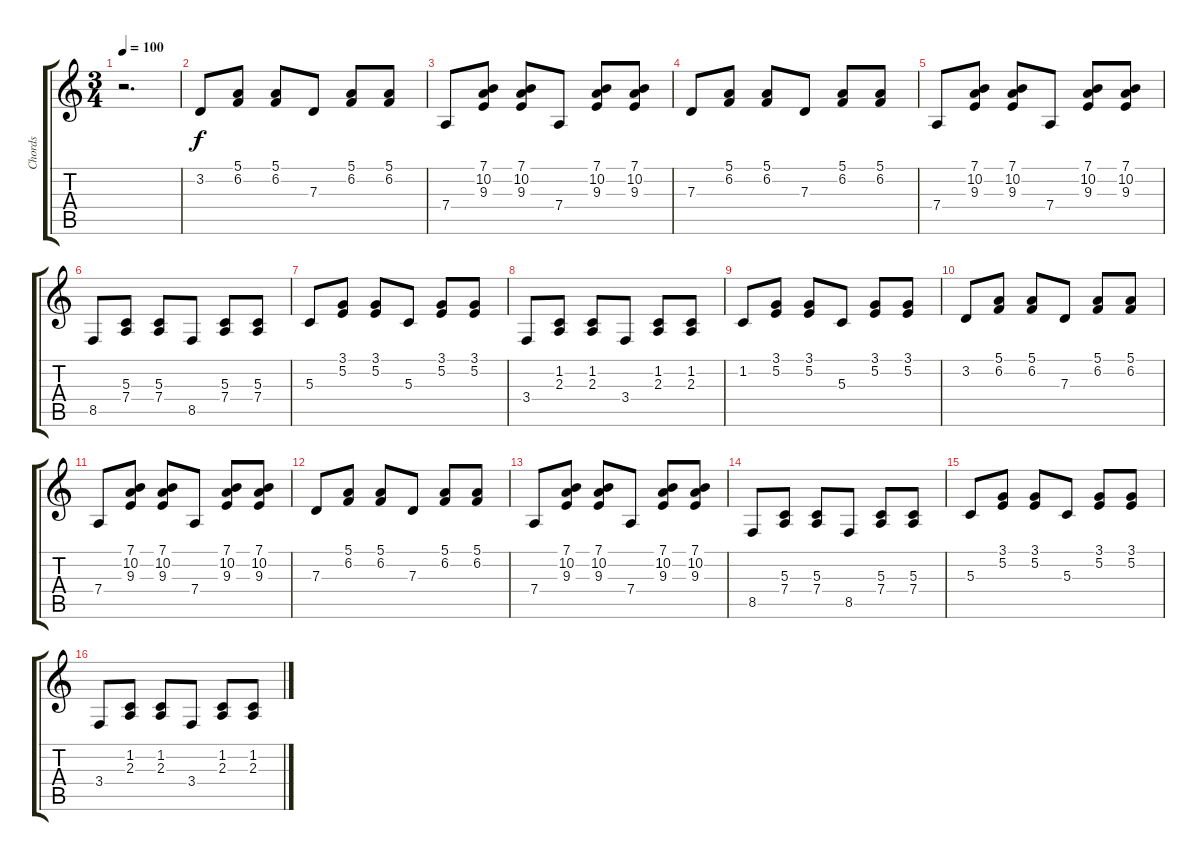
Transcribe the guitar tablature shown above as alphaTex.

\track ("Chords" "Chords") {instrument accordion}
\staff {score tabs}
\tuning (E4 B3 G3 D3 A2 E2) {hide}
\ts (3 4)
\tempo 100
\clef g2
\ks c
r.2{d dy f instrument accordion} |
3.2.8 (5.1 6.2).8 (5.1 6.2).8 7.3.8 (5.1 6.2).8 (5.1 6.2).8 |
7.4.8 (7.1 10.2 9.3).8 (7.1 10.2 9.3).8 7.4.8 (7.1 10.2 9.3).8 (7.1 10.2 9.3).8 |
7.3.8 (5.1 6.2).8 (5.1 6.2).8 7.3.8 (5.1 6.2).8 (5.1 6.2).8 |
7.4.8 (7.1 10.2 9.3).8 (7.1 10.2 9.3).8 7.4.8 (7.1 10.2 9.3).8 (7.1 10.2 9.3).8 |
8.5.8 (5.3 7.4).8 (5.3 7.4).8 8.5.8 (5.3 7.4).8 (5.3 7.4).8 |
5.3.8 (3.1 5.2).8 (3.1 5.2).8 5.3.8 (3.1 5.2).8 (3.1 5.2).8 |
3.4.8 (1.2 2.3).8 (1.2 2.3).8 3.4.8 (1.2 2.3).8 (1.2 2.3).8 |
1.2.8 (3.1 5.2).8 (3.1 5.2).8 5.3.8 (3.1 5.2).8 (3.1 5.2).8 |
3.2.8 (5.1 6.2).8 (5.1 6.2).8 7.3.8 (5.1 6.2).8 (5.1 6.2).8 |
7.4.8 (7.1 10.2 9.3).8 (7.1 10.2 9.3).8 7.4.8 (7.1 10.2 9.3).8 (7.1 10.2 9.3).8 |
7.3.8 (5.1 6.2).8 (5.1 6.2).8 7.3.8 (5.1 6.2).8 (5.1 6.2).8 |
7.4.8 (7.1 10.2 9.3).8 (7.1 10.2 9.3).8 7.4.8 (7.1 10.2 9.3).8 (7.1 10.2 9.3).8 |
8.5.8 (5.3 7.4).8 (5.3 7.4).8 8.5.8 (5.3 7.4).8 (5.3 7.4).8 |
5.3.8 (3.1 5.2).8 (3.1 5.2).8 5.3.8 (3.1 5.2).8 (3.1 5.2).8 |
3.4.8 (1.2 2.3).8 (1.2 2.3).8 3.4.8 (1.2 2.3).8 (1.2 2.3).8
